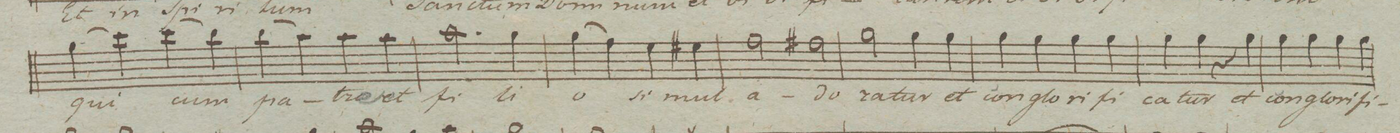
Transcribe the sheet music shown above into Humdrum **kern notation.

**kern	**text	**dynam
*I"Soprano Solo.	*	*
*clefC1	*	*
*k[]	*	*
*met(c|)	*	*
*M2/2	*	*
(4ee\	qui	.
4aa\)	.	.
(4aa\	cum	.
4gg\)	.	.
=170	=170	=170
(4gg\	pa-	.
4ff\)	.	.
4ff\	-tre	.
4ff\	et	.
=171	=171	=171
2.ff\	fi-	.
4ee\	-li-	.
=172	=172	=172
(4ee\	-o	.
4dd\)	.	.
4cc\	si-	.
4cc#X\	-mul	.
=173	=173	=173
2dd\	a-	.
2dd#X\	-do-	.
=174	=174	=174
2ee\	-ra-	.
4ee\	-tur	.
4ee\	et	.
=175	=175	=175
4ee\	con-	.
4ee\	-glo-	.
4ee\	-ri-	.
4ee\	-fi-	.
=176	=176	=176
4ee\	-ca-	.
4ee\	-tur	.
4r	.	.
4ee\	et	.
=177	=177	=177
4ee\	con-	.
4ee\	-glo-	.
4ee\	-ri-	.
4ee\	-fi-	.
=178	=178	=178
*-	*-	*-
